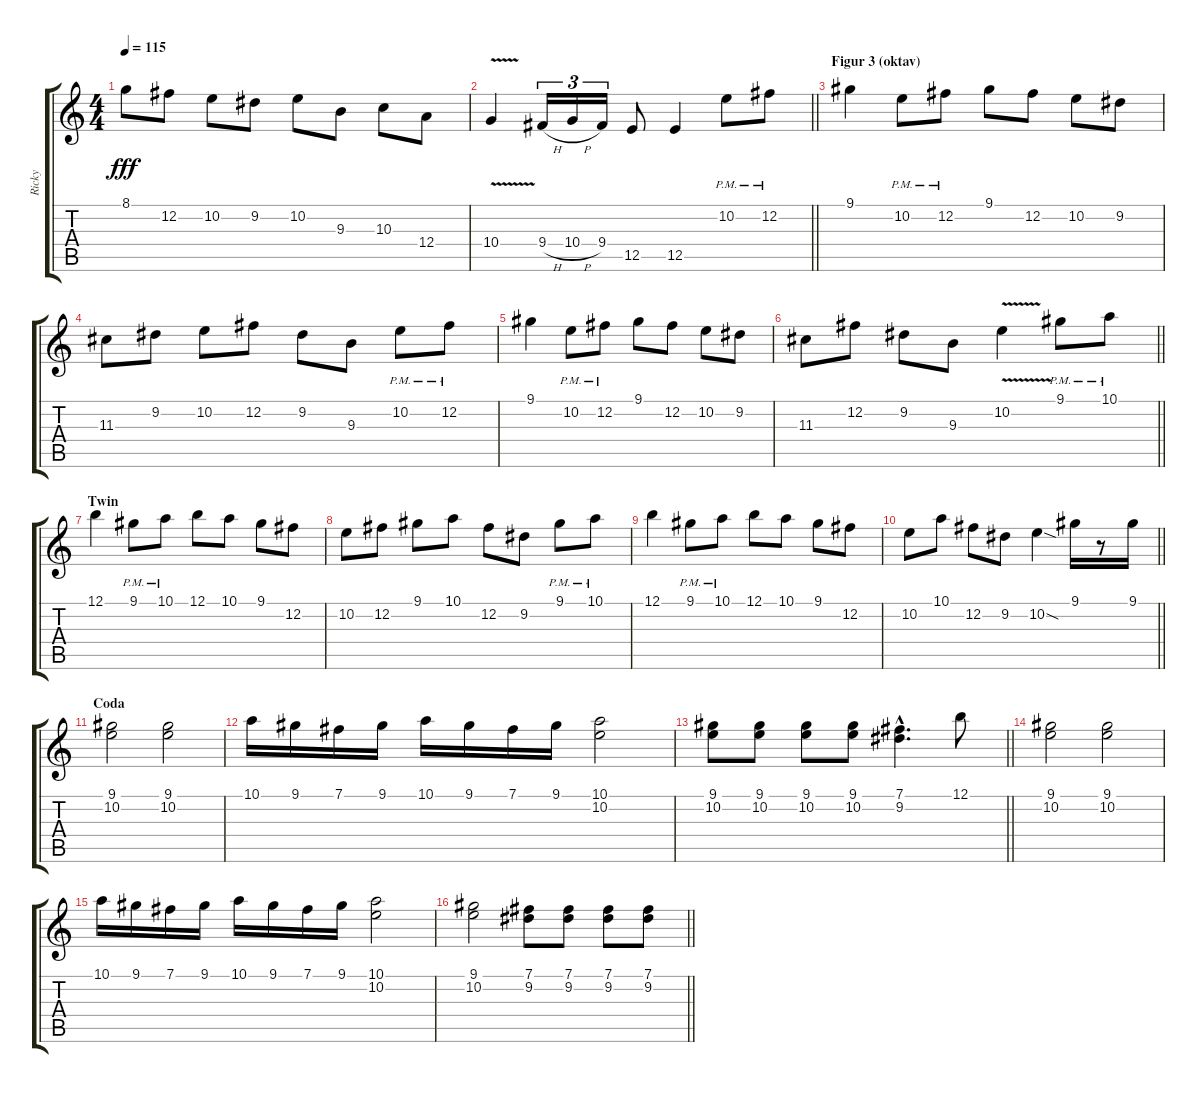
\track ("Ricky" "Ricky") {instrument distortionguitar}
\staff {score tabs}
\tuning (B3 Gb3 D3 A2 E2 B1) {hide}
\ts (4 4)
\tempo 115
\clef g2
\ks c
8.1.8{dy fff} 12.2.8 10.2.8 9.2.8 10.2.8 9.3.8 10.3.8 12.4.8 |
\barLineRight lightlight
10.4{v}.4 9.4{h}.16{tu (3 2)} 10.4{h}.16{tu (3 2)} 9.4.16{tu (3 2)} 12.5.8 12.5.4 10.2{pm}.8 12.2{pm}.8 |
\section ("" "Figur 3 (oktav)")
9.1.4 10.2{pm}.8 12.2{pm}.8 9.1.8 12.2.8 10.2.8 9.2.8 |
11.3.8 9.2.8 10.2.8 12.2.8 9.2.8 9.3.8 10.2{pm}.8 12.2{pm}.8 |
9.1.4 10.2{pm}.8 12.2{pm}.8 9.1.8 12.2.8 10.2.8 9.2.8 |
\barLineRight lightlight
11.3.8 12.2.8 9.2.8 9.3.8 10.2{v}.4 9.1{pm}.8 10.1{pm}.8 |
\section ("" "Twin")
12.1.4 9.1{pm}.8 10.1{pm}.8 12.1.8 10.1.8 9.1.8 12.2.8 |
10.2.8 12.2.8 9.1.8 10.1.8 12.2.8 9.2.8 9.1{pm}.8 10.1{pm}.8 |
12.1.4 9.1{pm}.8 10.1{pm}.8 12.1.8 10.1.8 9.1.8 12.2.8 |
\barLineRight lightlight
10.2.8 10.1.8 12.2.8 9.2.8 10.2{sod}.4 9.1.16 r.8 9.1.16 |
\section ("" "Coda")
(9.1 10.2).2 (9.1 10.2).2 |
10.1.16 9.1.16 7.1.16 9.1.16 10.1.16 9.1.16 7.1.16 9.1.16 (10.1 10.2).2 |
\barLineRight lightlight
(9.1 10.2).8 (9.1 10.2).8 (9.1 10.2).8 (9.1 10.2).8 (7.1{hac} 9.2{hac}).4{d} 12.1.8 |
(9.1 10.2).2 (9.1 10.2).2 |
10.1.16 9.1.16 7.1.16 9.1.16 10.1.16 9.1.16 7.1.16 9.1.16 (10.1 10.2).2 |
\barLineRight lightlight
(9.1 10.2).2 (7.1 9.2).8 (7.1 9.2).8 (7.1 9.2).8 (7.1 9.2).8
